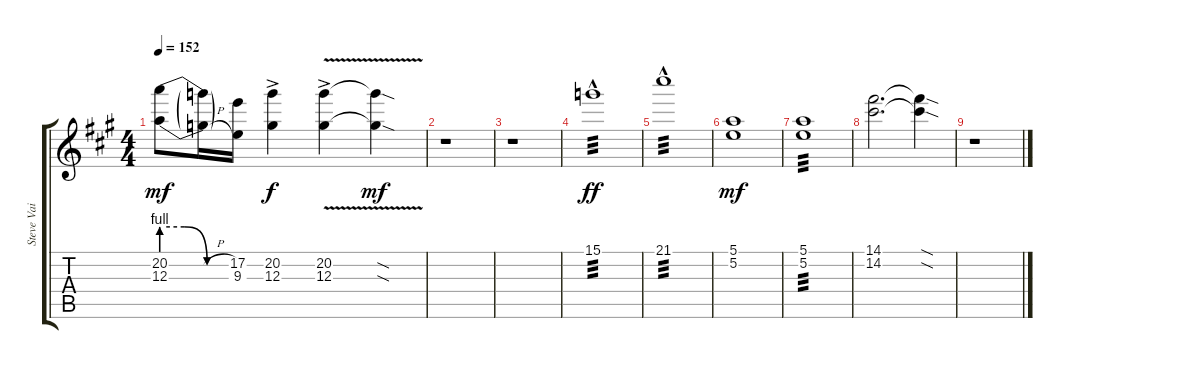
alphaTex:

\track ("Steve Vai Lead" "Steve Vai ") {instrument overdrivenguitar}
\staff {score tabs}
\tuning (E4 B3 G3 D3 A2 E2) {hide}
\ts (4 4)
\tempo 152
\clef g2
\ks a
(20.2{be (custom 0 4 20 4 40 0 60 0) t} 12.3{be (custom 0 4 20 4 40 0 60 0) t}).8{dy mf} (20.2{h t} 12.3{h t}).16 (17.2 9.3).16 (20.2{ac} 12.3{ac}).4{dy f} (20.2{v ac} 12.3{v ac}).4 (20.2{sod t} 12.3{sod t}).4{dy mf} |
r.1 |
r.1 |
15.1{hac}.1{tp 3 dy ff} |
21.1{hac}.1{tp 3} |
(5.1 5.2).1{dy mf} |
(5.1 5.2).1{tp 3} |
(14.1 14.2).2{d} (14.1{sod t} 14.2{sod t}).4 |
r.1
